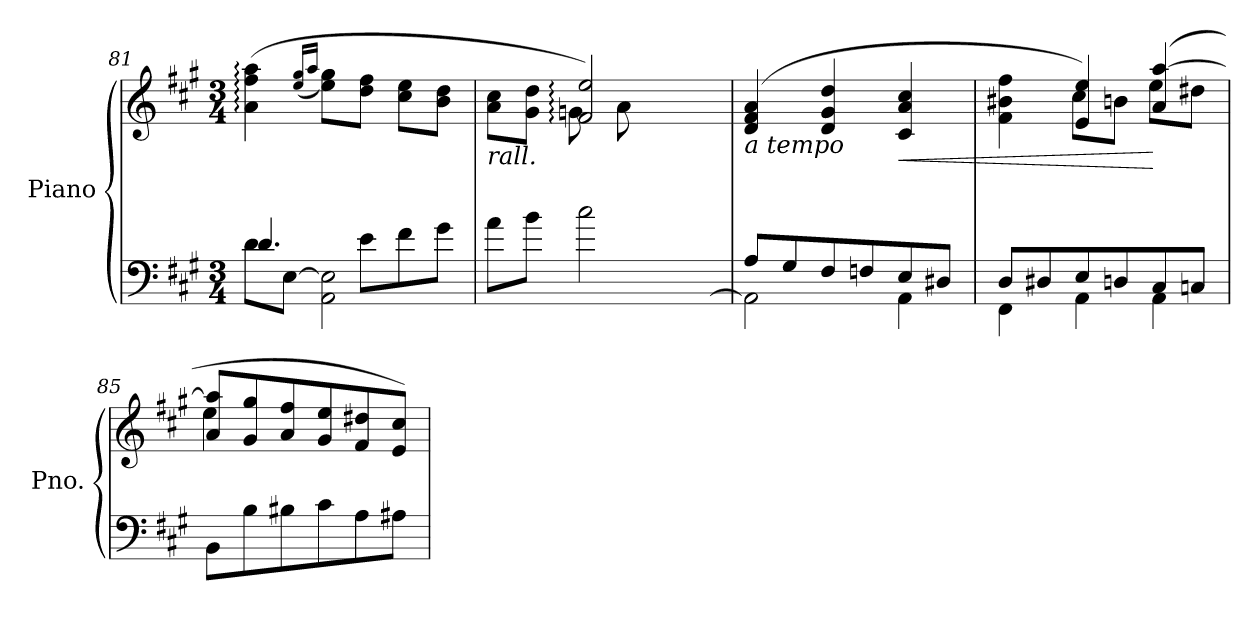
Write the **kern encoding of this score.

**kern	**kern	**dynam
*part1	*part1	*part1
*staff2	*staff1	*staff1/2
*I"Piano	*	*
*I'Pno.	*	*
*clefF4	*clefG2	*
*k[f#c#g#]	*k[f#c#g#]	*
*M3/4	*M3/4	*
=81	=81	=81
*^	*	*
8d\L	4.d/	(>4a\: 4ff#\: 4aa\:	.
[8E\J	.	.	.
.	.	(<16qee/ 16qgg#/LL	.
.	.	16qaa/JJ	.
2AA\ 2E\]	.	8ee\ 8gg#\L)	.
.	8e\L	8dd\ 8ff#\J	.
.	8f#\	8cc#\ 8ee\L	.
.	8g#\J	8b\ 8dd\J	.
=82	=82	=82	=82
*	*	*^	*
!	!	!LO:TX:b:i:t=rall.	!	!
2ryy	8a\L	8a\ 8cc#\L	4ryy	.
.	8b\J	8g#\ 8dd\J	.	.
.	2cc#\	2f#/: 2ee/:)	8gn\L	.
.	.	.	8a\	.
8A/	.	.	4ryy	.
[8AA/J	.	.	.	.
*	*	*v	*v	*
=83	=83	=83	=83
!	!	!LO:TX:b:i:t=a tempo	!
2AA\]	8A/L	(>4d/ 4f#/ 4a/	.
.	8G#/	.	.
.	8F#/	4d/ 4g#/ 4dd/	.
.	8Fn/	.	.
!	!	!	!LO:HP:b
4AA\	8E/	4c#/ 4a/ 4cc#/	<
.	8D#X/J	.	.
=84	=84	=84	=84
*	*	*^	*
8D/L	4FF#\	4f#\ 4b#X\ 4ff#\	4ryy	.
8D#X/	.	.	.	.
8E/	4AA\	4e/ 4ee/)	8cc#\L	.
8Dn/	.	.	8bn\J	.
8C#/	4AA\	(>4a/ [4aa/	8ee\L	[
8Cn/J	.	.	8dd#X\J	.
*v	*v	*	*	*
!!LO:LB:g=z	!!
=85	=85	=85	=85
8BB\L	8a/ 8aa/]L	4ee\	.
8B\	8g#/ 8gg#/	.	.
8B#X\	8a/ 8ff#/	2ryy	.
8c#\	8g#/ 8ee/	.	.
8A\	8f#/ 8dd#X/	.	.
8A#X\J	8e/ 8cc#/J)	.	.
*	*v	*v	*
=	=	=
*-	*-	*-
